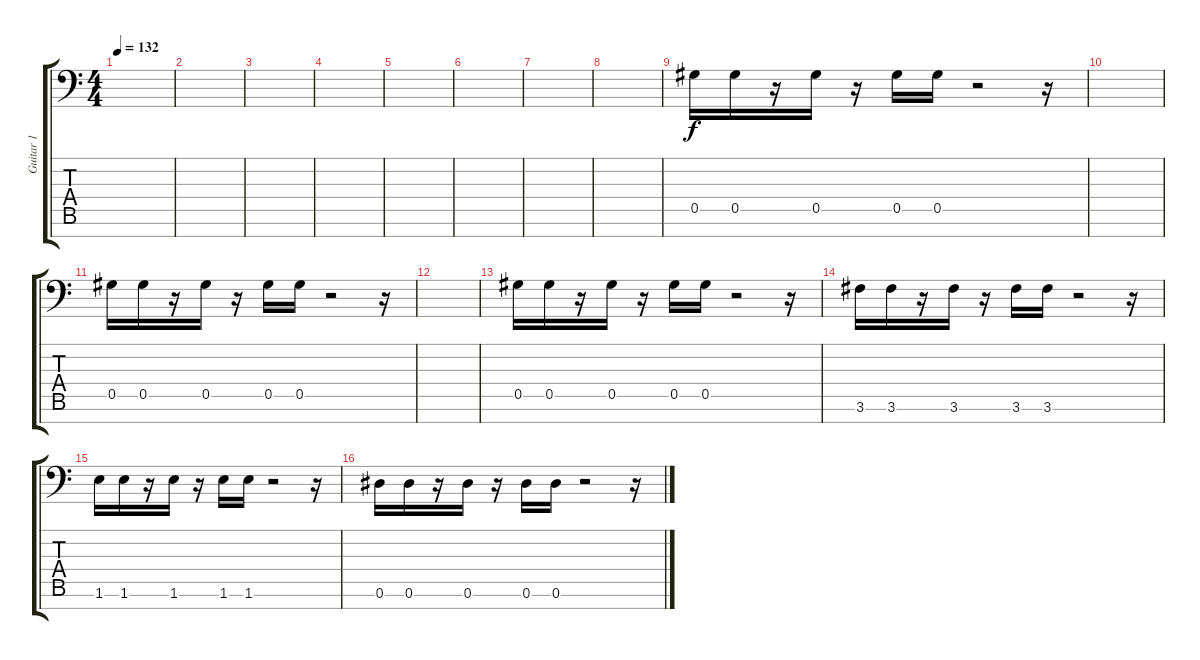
\track ("Guitar 1" "Guitar 1") {instrument distortionguitar}
\staff {score tabs}
\tuning (Eb4 Bb3 Gb3 Db3 Ab2 Eb2 Bb1) {hide}
\ts (4 4)
\tempo 132
\clef f4
\ks c
|
|
|
|
|
|
|
|
0.5.16 0.5.16 r.16 0.5.16 r.16 0.5.16 0.5.16 r.2 r.16 |
|
0.5.16 0.5.16 r.16 0.5.16 r.16 0.5.16 0.5.16 r.2 r.16 |
|
0.5.16 0.5.16 r.16 0.5.16 r.16 0.5.16 0.5.16 r.2 r.16 |
3.6.16 3.6.16 r.16 3.6.16 r.16 3.6.16 3.6.16 r.2 r.16 |
1.6.16 1.6.16 r.16 1.6.16 r.16 1.6.16 1.6.16 r.2 r.16 |
0.6.16 0.6.16 r.16 0.6.16 r.16 0.6.16 0.6.16 r.2 r.16
